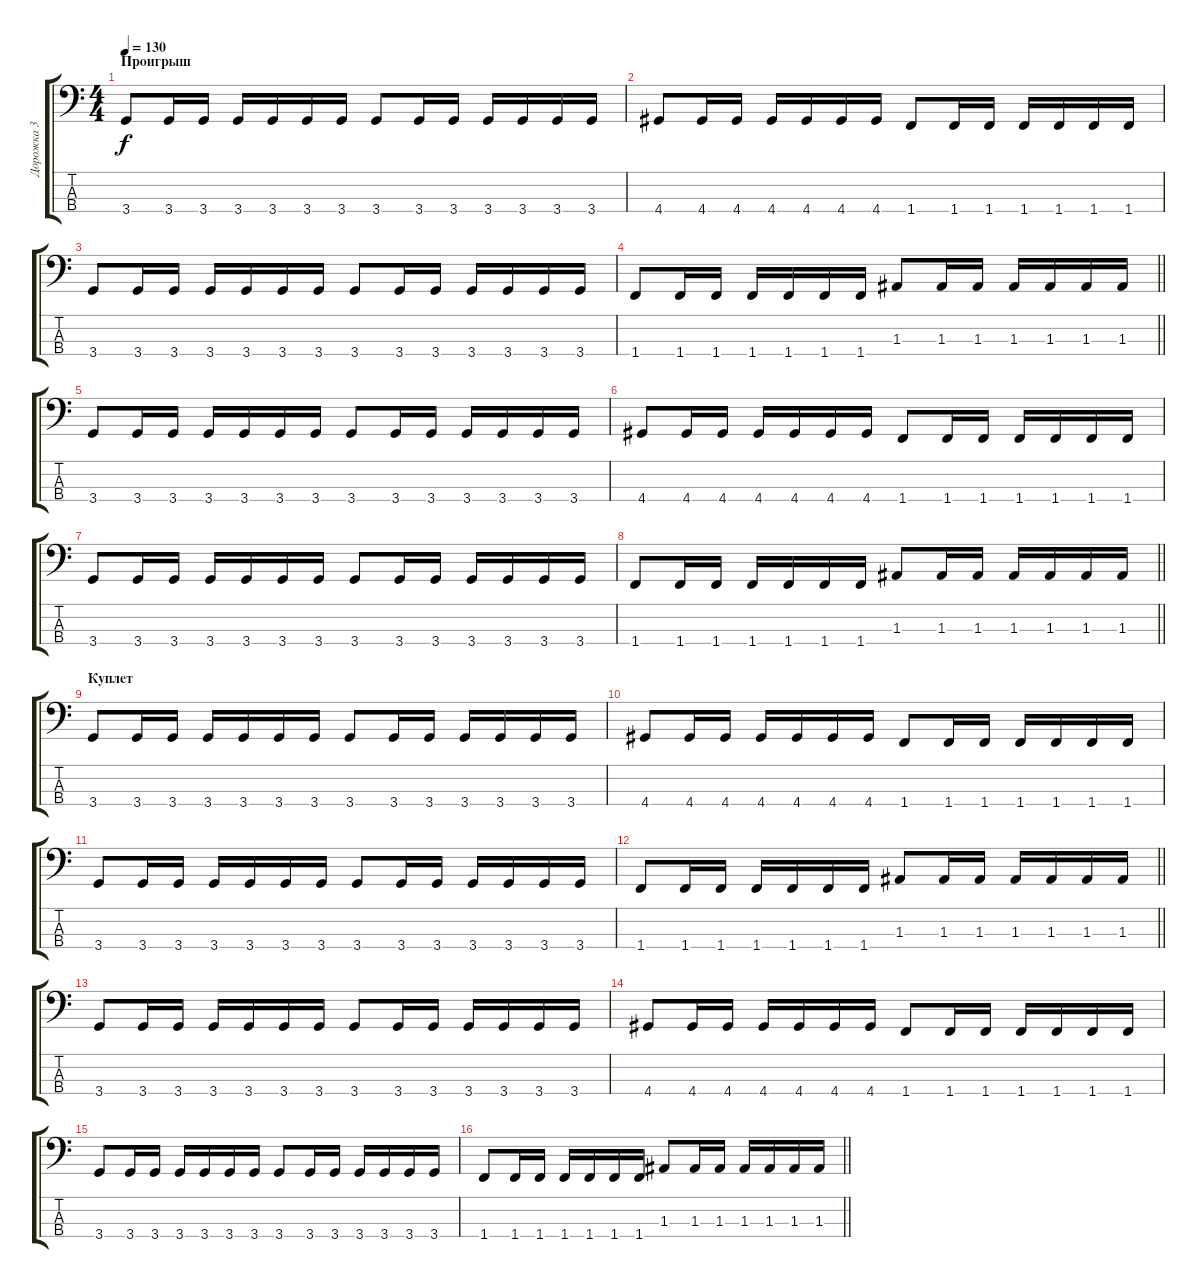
\track ("Дорожка 3" "Дорожка 3") {instrument electricbasspick}
\staff {score tabs}
\tuning (G2 D2 A1 E1) {hide}
\ts (4 4)
\section ("" "Проигрыш")
\tempo 130
\clef f4
\ks c
3.4.8{dy f} 3.4.16 3.4.16 3.4.16 3.4.16 3.4.16 3.4.16 3.4.8 3.4.16 3.4.16 3.4.16 3.4.16 3.4.16 3.4.16 |
4.4.8 4.4.16 4.4.16 4.4.16 4.4.16 4.4.16 4.4.16 1.4.8 1.4.16 1.4.16 1.4.16 1.4.16 1.4.16 1.4.16 |
3.4.8 3.4.16 3.4.16 3.4.16 3.4.16 3.4.16 3.4.16 3.4.8 3.4.16 3.4.16 3.4.16 3.4.16 3.4.16 3.4.16 |
\barLineRight lightlight
1.4.8 1.4.16 1.4.16 1.4.16 1.4.16 1.4.16 1.4.16 1.3.8 1.3.16 1.3.16 1.3.16 1.3.16 1.3.16 1.3.16 |
3.4.8 3.4.16 3.4.16 3.4.16 3.4.16 3.4.16 3.4.16 3.4.8 3.4.16 3.4.16 3.4.16 3.4.16 3.4.16 3.4.16 |
4.4.8 4.4.16 4.4.16 4.4.16 4.4.16 4.4.16 4.4.16 1.4.8 1.4.16 1.4.16 1.4.16 1.4.16 1.4.16 1.4.16 |
3.4.8 3.4.16 3.4.16 3.4.16 3.4.16 3.4.16 3.4.16 3.4.8 3.4.16 3.4.16 3.4.16 3.4.16 3.4.16 3.4.16 |
\barLineRight lightlight
1.4.8 1.4.16 1.4.16 1.4.16 1.4.16 1.4.16 1.4.16 1.3.8 1.3.16 1.3.16 1.3.16 1.3.16 1.3.16 1.3.16 |
\section ("" "Куплет")
3.4.8 3.4.16 3.4.16 3.4.16 3.4.16 3.4.16 3.4.16 3.4.8 3.4.16 3.4.16 3.4.16 3.4.16 3.4.16 3.4.16 |
4.4.8 4.4.16 4.4.16 4.4.16 4.4.16 4.4.16 4.4.16 1.4.8 1.4.16 1.4.16 1.4.16 1.4.16 1.4.16 1.4.16 |
3.4.8 3.4.16 3.4.16 3.4.16 3.4.16 3.4.16 3.4.16 3.4.8 3.4.16 3.4.16 3.4.16 3.4.16 3.4.16 3.4.16 |
\barLineRight lightlight
1.4.8 1.4.16 1.4.16 1.4.16 1.4.16 1.4.16 1.4.16 1.3.8 1.3.16 1.3.16 1.3.16 1.3.16 1.3.16 1.3.16 |
3.4.8 3.4.16 3.4.16 3.4.16 3.4.16 3.4.16 3.4.16 3.4.8 3.4.16 3.4.16 3.4.16 3.4.16 3.4.16 3.4.16 |
4.4.8 4.4.16 4.4.16 4.4.16 4.4.16 4.4.16 4.4.16 1.4.8 1.4.16 1.4.16 1.4.16 1.4.16 1.4.16 1.4.16 |
3.4.8 3.4.16 3.4.16 3.4.16 3.4.16 3.4.16 3.4.16 3.4.8 3.4.16 3.4.16 3.4.16 3.4.16 3.4.16 3.4.16 |
\barLineRight lightlight
1.4.8 1.4.16 1.4.16 1.4.16 1.4.16 1.4.16 1.4.16 1.3.8 1.3.16 1.3.16 1.3.16 1.3.16 1.3.16 1.3.16
